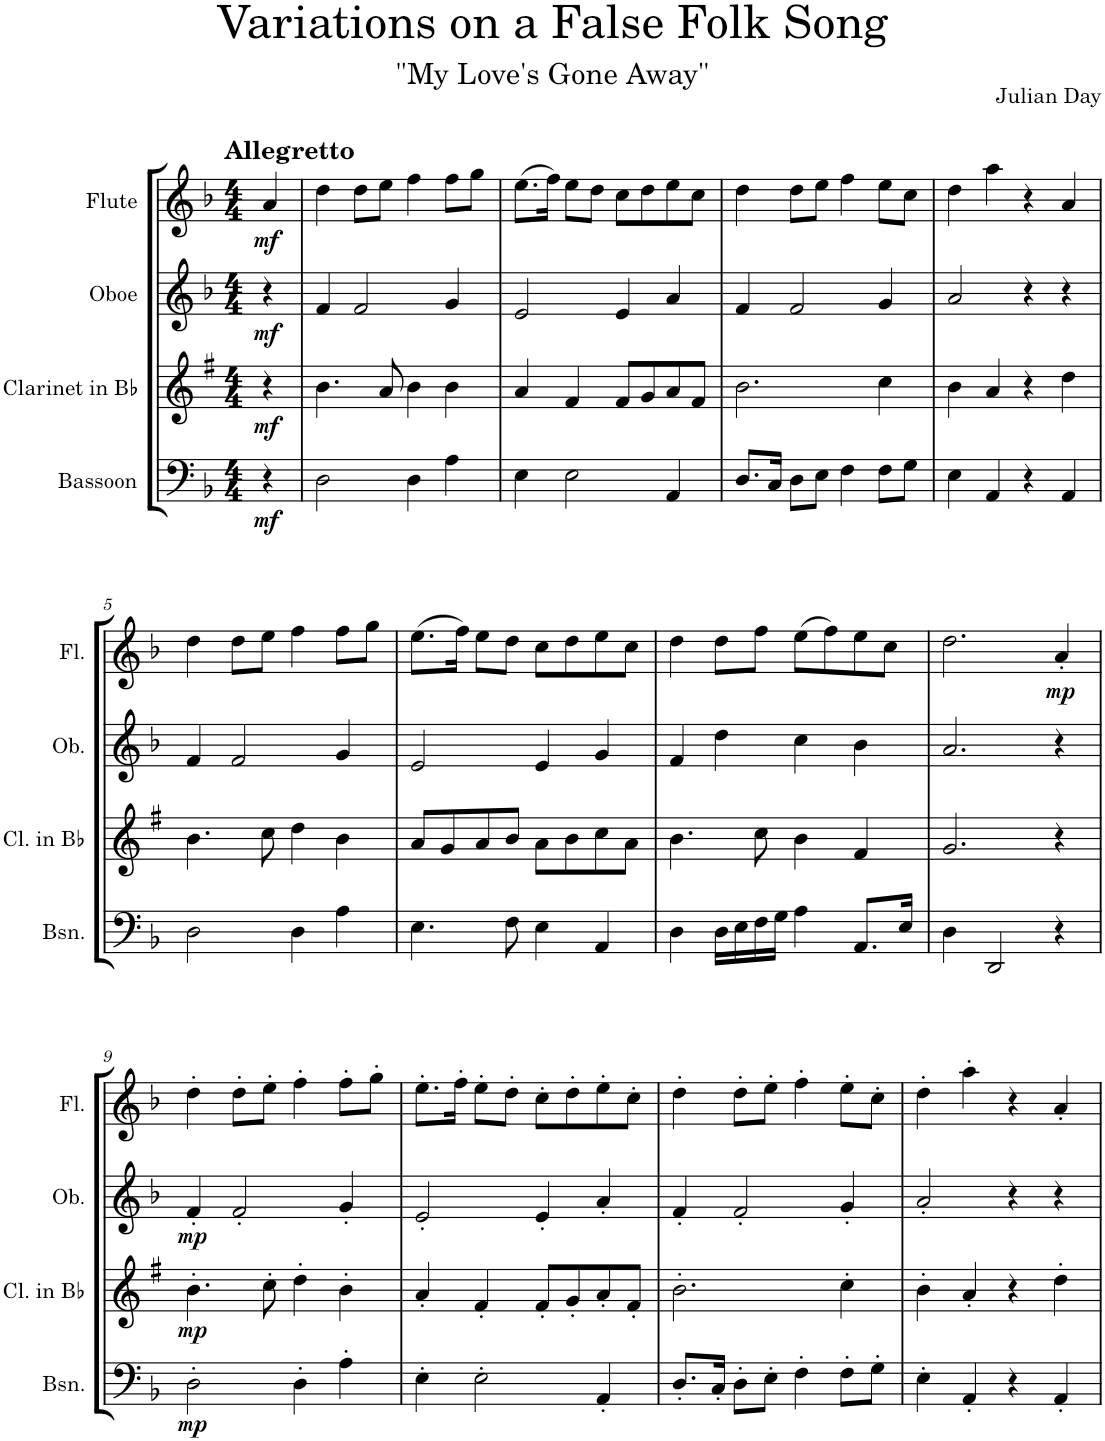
**kern	**dynam	**kern	**dynam	**kern	**dynam	**kern	**dynam
*part4	*part4	*part3	*part3	*part2	*part2	*part1	*part1
*staff4	*staff4	*staff3	*staff3	*staff2	*staff2	*staff1	*staff1
*I"Bassoon	*	*I"Clarinet in Bb	*	*I"Oboe	*	*I"Flute	*
*I'Bsn.	*	*I'Cl. in Bb	*	*I'Ob.	*	*I'Fl.	*
*clefF4	*	*clefG2	*	*clefG2	*	*clefG2	*
*	*	*Trd1c2	*	*	*	*	*
*k[b-]	*	*k[f#]	*	*k[b-]	*	*k[b-]	*
*M4/4	*	*M4/4	*	*M4/4	*	*M4/4	*
=	=	=	=	=	=	=	=
!	!	!	!	!	!	!LO:TX:a:B:t=Allegretto	!
!	!LO:DY:b	!	!LO:DY:b	!	!LO:DY:b	!	!LO:DY:b
4r	mf	4r	mf	4r	mf	4a/	mf
=1	=1	=1	=1	=1	=1	=1	=1
2D\	.	4.b\	.	4f/	.	4dd\	.
.	.	.	.	2f/	.	8dd\L	.
.	.	8a/	.	.	.	8ee\J	.
4D\	.	4b\	.	.	.	4ff\	.
4A\	.	4b\	.	4g/	.	8ff\L	.
.	.	.	.	.	.	8gg\J	.
=2	=2	=2	=2	=2	=2	=2	=2
4E\	.	4a/	.	2e/	.	(8.ee\L	.
.	.	.	.	.	.	16ff\Jk)	.
2E\	.	4f#/	.	.	.	8ee\L	.
.	.	.	.	.	.	8dd\J	.
.	.	8f#/L	.	4e/	.	8cc\L	.
.	.	8g/	.	.	.	8dd\	.
4AA/	.	8a/	.	4a/	.	8ee\	.
.	.	8f#/J	.	.	.	8cc\J	.
=3	=3	=3	=3	=3	=3	=3	=3
8.D/L	.	2.b\	.	4f/	.	4dd\	.
16C/Jk	.	.	.	.	.	.	.
8D\L	.	.	.	2f/	.	8dd\L	.
8E\J	.	.	.	.	.	8ee\J	.
4F\	.	.	.	.	.	4ff\	.
8F\L	.	4cc\	.	4g/	.	8ee\L	.
8G\J	.	.	.	.	.	8cc\J	.
=4	=4	=4	=4	=4	=4	=4	=4
4E\	.	4b\	.	2a/	.	4dd\	.
4AA/	.	4a/	.	.	.	4aa\	.
4r	.	4r	.	4r	.	4r	.
4AA/	.	4dd\	.	4r	.	4a/	.
!!LO:LB:g=z
=5	=5	=5	=5	=5	=5	=5	=5
2D\	.	4.b\	.	4f/	.	4dd\	.
.	.	.	.	2f/	.	8dd\L	.
.	.	8cc\	.	.	.	8ee\J	.
4D\	.	4dd\	.	.	.	4ff\	.
4A\	.	4b\	.	4g/	.	8ff\L	.
.	.	.	.	.	.	8gg\J	.
=6	=6	=6	=6	=6	=6	=6	=6
4.E\	.	8a/L	.	2e/	.	(8.ee\L	.
.	.	8g/	.	.	.	.	.
.	.	.	.	.	.	16ff\Jk)	.
.	.	8a/	.	.	.	8ee\L	.
8F\	.	8b/J	.	.	.	8dd\J	.
4E\	.	8a\L	.	4e/	.	8cc\L	.
.	.	8b\	.	.	.	8dd\	.
4AA/	.	8cc\	.	4g/	.	8ee\	.
.	.	8a\J	.	.	.	8cc\J	.
=7	=7	=7	=7	=7	=7	=7	=7
4D\	.	4.b\	.	4f/	.	4dd\	.
16D\LL	.	.	.	4dd\	.	8dd\L	.
16E\	.	.	.	.	.	.	.
16F\	.	8cc\	.	.	.	8ff\J	.
16G\JJ	.	.	.	.	.	.	.
4A\	.	4b\	.	4cc\	.	(8ee\L	.
.	.	.	.	.	.	8ff\)	.
8.AA/L	.	4f#/	.	4b-\	.	8ee\	.
.	.	.	.	.	.	8cc\J	.
16E/Jk	.	.	.	.	.	.	.
=8	=8	=8	=8	=8	=8	=8	=8
4D\	.	2.g/	.	2.a/	.	2.dd\	.
2DD/	.	.	.	.	.	.	.
!	!	!	!	!	!	!	!LO:DY:b
4r	.	4r	.	4r	.	4a'/	mp
!!LO:LB:g=z
=9	=9	=9	=9	=9	=9	=9	=9
!	!LO:DY:b	!	!LO:DY:b	!	!LO:DY:b	!	!
2D'\	mp	4.b'\	mp	4f'/	mp	4dd'\	.
.	.	.	.	2f'/	.	8dd'\L	.
.	.	8cc'\	.	.	.	8ee'\J	.
4D'\	.	4dd'\	.	.	.	4ff'\	.
4A'\	.	4b'\	.	4g'/	.	8ff'\L	.
.	.	.	.	.	.	8gg'\J	.
=10	=10	=10	=10	=10	=10	=10	=10
4E'\	.	4a'/	.	2e'/	.	8.ee'\L	.
.	.	.	.	.	.	16ff'\Jk	.
2E'\	.	4f#'/	.	.	.	8ee'\L	.
.	.	.	.	.	.	8dd'\J	.
.	.	8f#'/L	.	4e'/	.	8cc'\L	.
.	.	8g'/	.	.	.	8dd'\	.
4AA'/	.	8a'/	.	4a'/	.	8ee'\	.
.	.	8f#'/J	.	.	.	8cc'\J	.
=11	=11	=11	=11	=11	=11	=11	=11
8.D'/L	.	2.b'\	.	4f'/	.	4dd'\	.
16C'/Jk	.	.	.	.	.	.	.
8D'\L	.	.	.	2f'/	.	8dd'\L	.
8E'\J	.	.	.	.	.	8ee'\J	.
4F'\	.	.	.	.	.	4ff'\	.
8F'\L	.	4cc'\	.	4g'/	.	8ee'\L	.
8G'\J	.	.	.	.	.	8cc'\J	.
=12	=12	=12	=12	=12	=12	=12	=12
4E'\	.	4b'\	.	2a'/	.	4dd'\	.
4AA'/	.	4a'/	.	.	.	4aa'\	.
4r	.	4r	.	4r	.	4r	.
4AA'/	.	4dd'\	.	4r	.	4a'/	.
=	=	=	=	=	=	=	=
*-	*-	*-	*-	*-	*-	*-	*-
